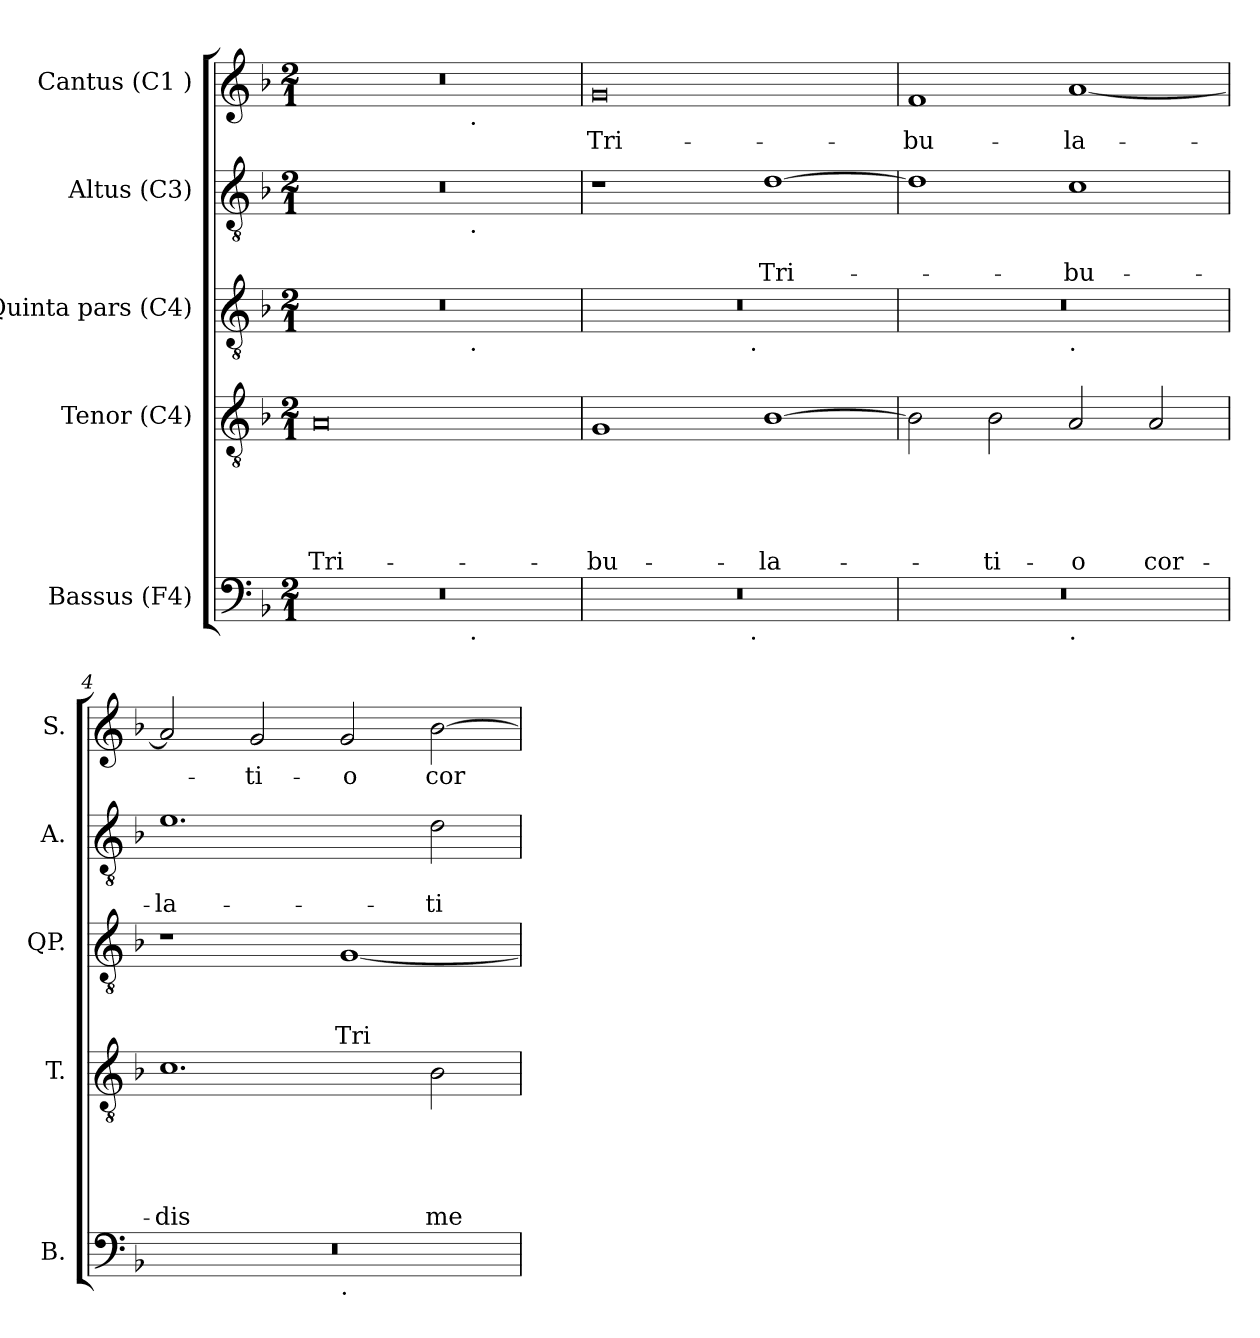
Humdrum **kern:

**kern	**kern	**text	**text	**text	**text	**text	**kern	**text	**text	**text	**kern	**text	**text	**kern	**text
*part5	*part4	*part4	*part4	*part4	*part4	*part4	*part3	*part3	*part3	*part3	*part2	*part2	*part2	*part1	*part1
*staff5	*staff4	*staff4	*staff4	*staff4	*staff4	*staff4	*staff3	*staff3	*staff3	*staff3	*staff2	*staff2	*staff2	*staff1	*staff1
*I"Bassus (F4)	*I"Tenor (C4)	*	*	*	*	*	*I"Quinta pars (C4)	*	*	*	*I"Altus (C3)	*	*	*I"Cantus (C1 )	*
*I'B.	*I'T.	*	*	*	*	*	*I'QP.	*	*	*	*I'A.	*	*	*I'S.	*
*clefF4	*clefGv2	*	*	*	*	*	*clefGv2	*	*	*	*clefGv2	*	*	*clefG2	*
*k[b-]	*k[b-]	*	*	*	*	*	*k[b-]	*	*	*	*k[b-]	*	*	*k[b-]	*
*F:	*F:	*	*	*	*	*	*F:	*	*	*	*F:	*	*	*F:	*
*M2/1	*M2/1	*	*	*	*	*	*M2/1	*	*	*	*M2/1	*	*	*M2/1	*
=1	=1	=1	=1	=1	=1	=1	=1	=1	=1	=1	=1	=1	=1	=1	=1
!	!	!	!	!	!	!LO:LY:b:rj	!	!	!	!	!	!	!	!	!
*^	*	*	*	*	*	*	*^	*	*	*	*^	*	*	*^	*
0r	1ryy	0A	.	.	.	.	Tri-	0r	1ryy	.	.	.	0r	1ryy	.	.	0r	1ryy	.
.	8ryy	.	.	.	.	.	.	.	8ryy	.	.	.	.	8ryy	.	.	.	8ryy	.
!	!	!	!	!	!	!	!	!	!	!	!	!	!	!	!	!	!	!LO:TX:b:t=.	!
!	!	!	!	!	!	!	!	!	!	!	!	!	!	!LO:TX:b:t=.	!	!	!	!	!
!	!	!	!	!	!	!	!	!	!LO:TX:b:t=.	!	!	!	!	!	!	!	!	!	!
!	!LO:TX:b:t=.	!	!	!	!	!	!	!	!	!	!	!	!	!	!	!	!	!	!
.	2..ryy	.	.	.	.	.	.	.	2..ryy	.	.	.	.	2..ryy	.	.	.	2..ryy	.
=2	=2	=2	=2	=2	=2	=2	=2	=2	=2	=2	=2	=2	=2	=2	=2	=2	=2	=2	=2
!	!	!	!	!	!	!	!LO:LY:b:rj	!	!	!	!	!	!	!	!	!	!	!	!LO:LY:b:rj
*	*	*	*	*	*	*	*	*	*	*	*	*	*v	*v	*	*	*	*	*
*	*	*	*	*	*	*	*	*	*	*	*	*	*	*	*	*v	*v	*
0r	2ryy	1G	.	.	.	.	-bu-	0r	2ryy	.	.	.	1r	.	.	0g	Tri-
.	4...ryy	.	.	.	.	.	.	.	4...ryy	.	.	.	.	.	.	.	.
!	!	!	!	!	!	!	!	!	!LO:TX:b:t=.	!	!	!	!	!	!	!	!
!	!LO:TX:b:t=.	!	!	!	!	!	!	!	!	!	!	!	!	!	!	!	!
.	1ryy	.	.	.	.	.	.	.	1ryy	.	.	.	.	.	.	.	.
!	!	!	!	!	!	!	!LO:LY:b:rj	!	!	!	!	!	!	!	!LO:LY:b	!	!
.	.	[>1B-	.	.	.	.	-la-	.	.	.	.	.	[>1d	.	Tri-	.	.
.	32ryy	.	.	.	.	.	.	.	32ryy	.	.	.	.	.	.	.	.
=3	=3	=3	=3	=3	=3	=3	=3	=3	=3	=3	=3	=3	=3	=3	=3	=3	=3
!	!	!	!	!	!	!	!	!	!	!	!	!	!	!	!	!	!LO:LY:b:rj
0r	1ryy	2B-\]	.	.	.	.	.	0r	1ryy	.	.	.	1d]	.	.	1f	-bu-
!	!	!	!	!	!	!	!LO:LY:b:rj	!	!	!	!	!	!	!	!	!	!
.	.	2B-\	.	.	.	.	-ti-	.	.	.	.	.	.	.	.	.	.
!	!	!	!	!	!	!	!	!	!LO:TX:b:t=.	!	!	!	!	!	!	!	!
!	!LO:TX:b:t=.	!	!	!	!	!	!	!	!	!	!	!	!	!	!	!	!
!	!	!	!	!	!	!	!LO:LY:b:rj	!	!	!	!	!	!	!	!LO:LY:b	!	!LO:LY:b:rj
.	1ryy	2A/	.	.	.	.	-o	.	1ryy	.	.	.	1c	.	-bu-	[<1a	-la-
!	!	!	!	!	!	!	!LO:LY:b:rj	!	!	!	!	!	!	!	!	!	!
.	.	2A/	.	.	.	.	cor-	.	.	.	.	.	.	.	.	.	.
=4	=4	=4	=4	=4	=4	=4	=4	=4	=4	=4	=4	=4	=4	=4	=4	=4	=4
!	!	!	!	!	!	!	!LO:LY:b:rj	!	!	!	!	!	!	!	!LO:LY:b	!	!
*	*	*	*	*	*	*	*	*v	*v	*	*	*	*	*	*	*	*
0r	1ryy	1.c	.	.	.	.	-dis	1r	.	.	.	1.e	.	-la-	2a/]	.
!	!	!	!	!	!	!	!	!	!	!	!	!	!	!	!	!LO:LY:b:rj
.	.	.	.	.	.	.	.	.	.	.	.	.	.	.	2g/	-ti-
!	!LO:TX:b:t=.	!	!	!	!	!	!	!	!	!	!	!	!	!	!	!
!	!	!	!	!	!	!	!	!	!	!	!LO:LY:b	!	!	!	!	!LO:LY:b:rj
.	1ryy	.	.	.	.	.	.	[<1G	.	.	Tri-	.	.	.	2g/	-o
!	!	!	!	!	!	!	!LO:LY:b:rj	!	!	!	!	!	!	!LO:LY:b	!	!LO:LY:b:rj
.	.	2B-\	.	.	.	.	me-	.	.	.	.	2d\	.	-ti-	[>2b-\	cor-
*v	*v	*	*	*	*	*	*	*	*	*	*	*	*	*	*	*
=	=	=	=	=	=	=	=	=	=	=	=	=	=	=	=
*-	*-	*-	*-	*-	*-	*-	*-	*-	*-	*-	*-	*-	*-	*-	*-
